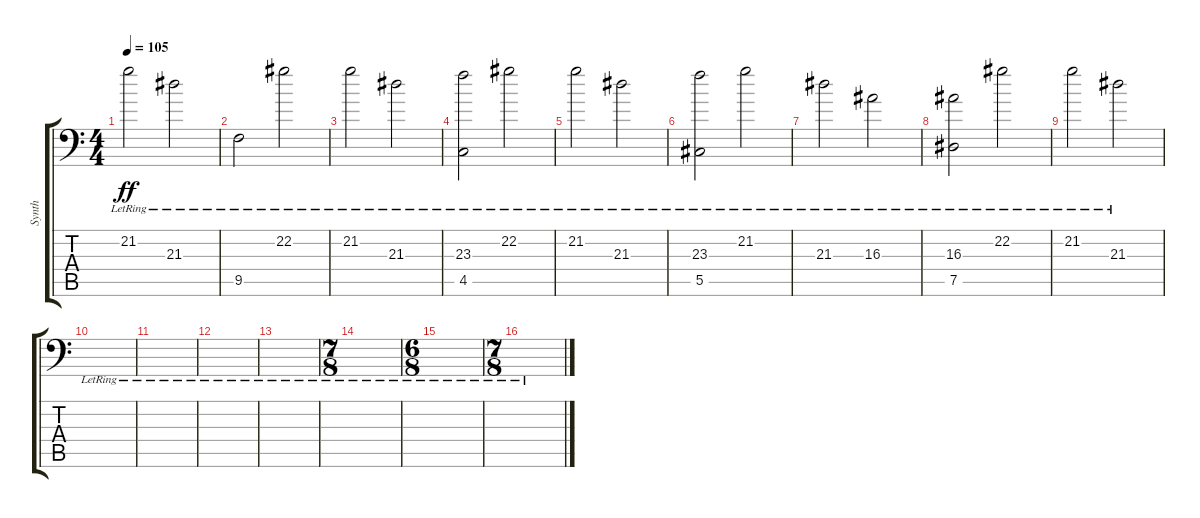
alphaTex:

\track ("Synth" "Synth") {instrument acousticgrandpiano}
\staff {score tabs}
\tuning (Eb4 Bb3 Gb3 Db3 Ab2 Db1) {hide}
\ts (4 4)
\tempo 105
\clef f4
\ks c
21.2{lr}.2{dy ff} 21.3{lr}.2 |
9.5{lr}.2 22.2{lr}.2 |
21.2{lr}.2 21.3{lr}.2 |
(23.3{lr} 4.5{lr}).2 22.2{lr}.2 |
21.2{lr}.2 21.3{lr}.2 |
(23.3{lr} 5.5{lr}).2 21.2{lr}.2 |
21.3{lr}.2 16.3{lr}.2 |
(16.3{lr} 7.5{lr}).2 22.2{lr}.2 |
21.2{lr}.2 21.3{lr}.2 |
|
|
|
|
\ts (7 8)
|
\ts (6 8)
|
\ts (7 8)
